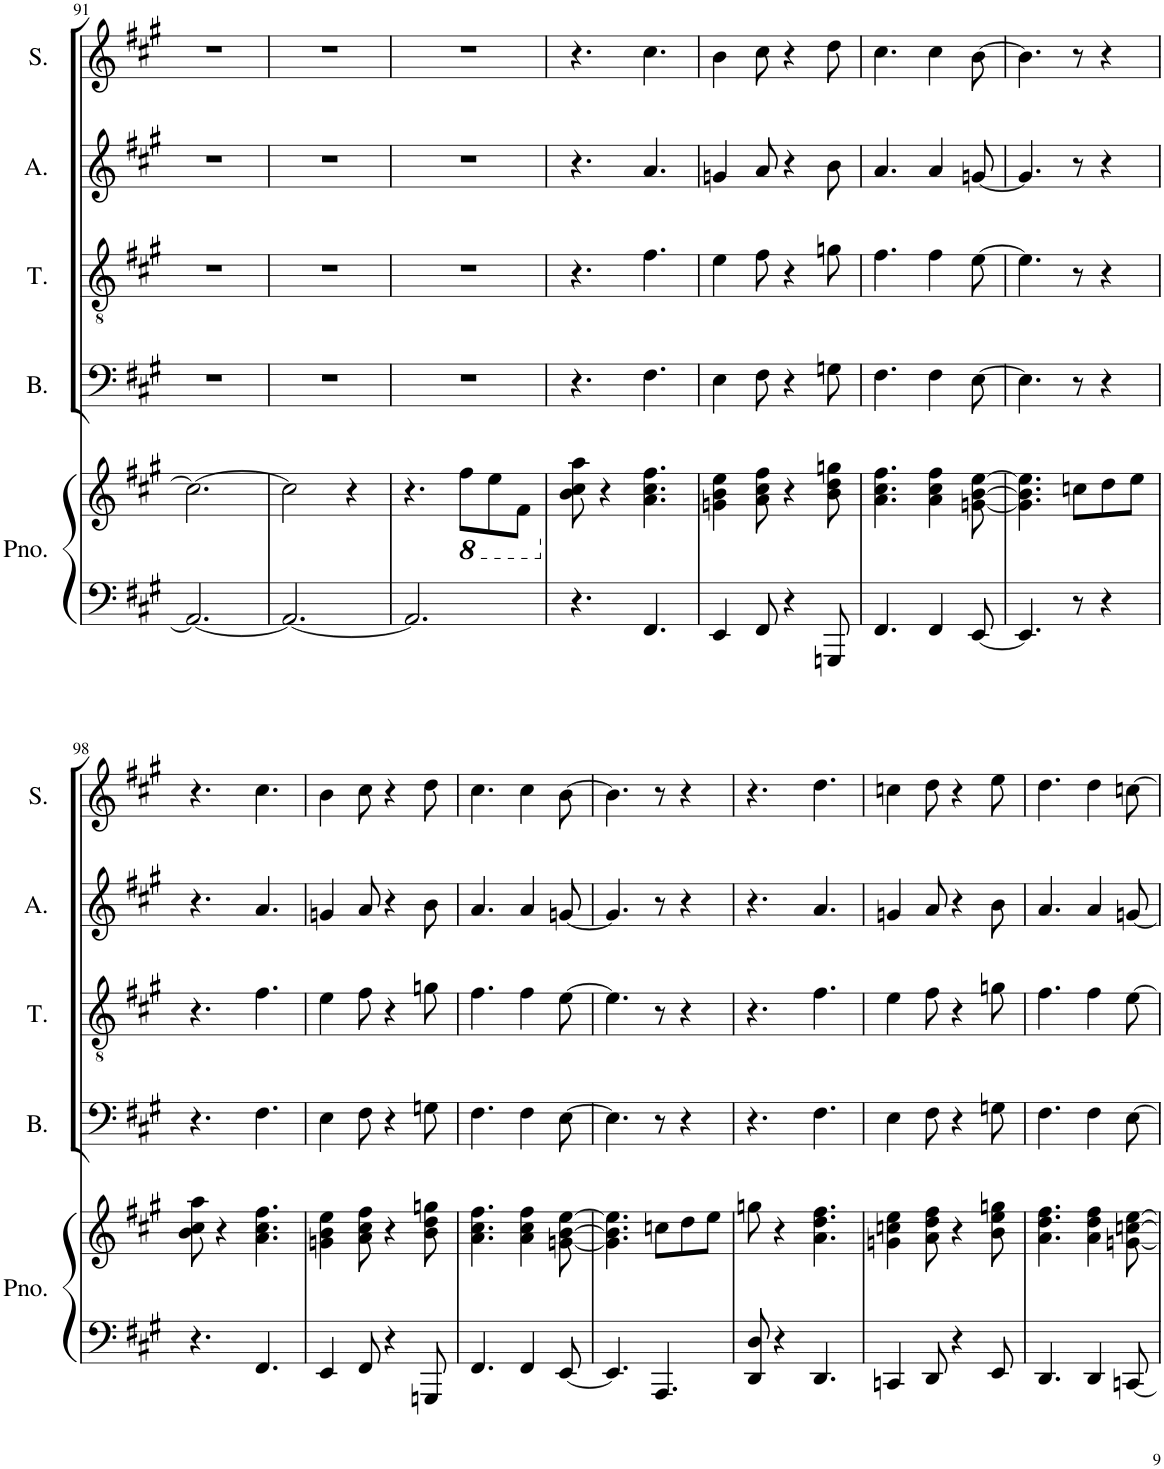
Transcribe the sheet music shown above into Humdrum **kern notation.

**kern	**kern	**kern	**kern	**kern	**kern
*part5	*part5	*part4	*part3	*part2	*part1
*staff6	*staff5	*staff4	*staff3	*staff2	*staff1
*I"Piano	*	*I"Bass	*I"Tenor	*I"Alto	*I"Soprano
*I'Pno.	*	*I'B.	*I'T.	*I'A.	*I'S.
!!LO:PB:g=z
*clefF4	*clefG2	*clefF4	*clefGv2	*clefG2	*clefG2
*k[f#c#g#]	*k[f#c#g#]	*k[f#c#g#]	*k[f#c#g#]	*k[f#c#g#]	*k[f#c#g#]
*M6/8	*M6/8	*M6/8	*M6/8	*M6/8	*M6/8
=91	=91	=91	=91	=91	=91
2.AA/_	2.cc#\_	2.r	2.r	2.r	2.r
=92	=92	=92	=92	=92	=92
2.AA/_	2cc#\]	2.r	2.r	2.r	2.r
.	4r	.	.	.	.
=93	=93	=93	=93	=93	=93
2.AA/]	4.r	2.r	2.r	2.r	2.r
*	*8ba	*	*	*	*
.	8f#\L	.	.	.	.
.	8e\	.	.	.	.
.	8F#\J	.	.	.	.
=94	=94	=94	=94	=94	=94
*	*X8ba	*	*	*	*
4.r	8b\ 8cc#\ 8aa\	4.r	4.r	4.r	4.r
.	4r	.	.	.	.
4.FF#/	4.a\ 4.cc#\ 4.ff#\	4.F#\	4.f#\	4.a/	4.cc#\
=95	=95	=95	=95	=95	=95
4EE/	4gn\ 4b\ 4ee\	4E\	4e\	4gn/	4b\
8FF#/	8a\ 8cc#\ 8ff#\	8F#\	8f#\	8a/	8cc#\
4r	4r	4r	4r	4r	4r
8GGGn/	8b\ 8dd\ 8ggn\	8Gn\	8gn\	8b\	8dd\
=96	=96	=96	=96	=96	=96
4.FF#/	4.a\ 4.cc#\ 4.ff#\	4.F#\	4.f#\	4.a/	4.cc#\
4FF#/	4a\ 4cc#\ 4ff#\	4F#\	4f#\	4a/	4cc#\
[8EE/	[8gn\ [8b\ [8ee\	[8E\	[8e\	[8gn/	[8b\
=97	=97	=97	=97	=97	=97
4.EE/]	4.g\] 4.b\] 4.ee\]	4.E\]	4.e\]	4.g/]	4.b\]
8r	8ccn\L	8r	8r	8r	8r
4r	8dd\	4r	4r	4r	4r
.	8ee\J	.	.	.	.
!!LO:LB:g=z
=98	=98	=98	=98	=98	=98
4.r	8b\ 8cc#\ 8aa\	4.r	4.r	4.r	4.r
.	4r	.	.	.	.
4.FF#/	4.a\ 4.cc#\ 4.ff#\	4.F#\	4.f#\	4.a/	4.cc#\
=99	=99	=99	=99	=99	=99
4EE/	4gn\ 4b\ 4ee\	4E\	4e\	4gn/	4b\
8FF#/	8a\ 8cc#\ 8ff#\	8F#\	8f#\	8a/	8cc#\
4r	4r	4r	4r	4r	4r
8GGGn/	8b\ 8dd\ 8ggn\	8Gn\	8gn\	8b\	8dd\
=100	=100	=100	=100	=100	=100
4.FF#/	4.a\ 4.cc#\ 4.ff#\	4.F#\	4.f#\	4.a/	4.cc#\
4FF#/	4a\ 4cc#\ 4ff#\	4F#\	4f#\	4a/	4cc#\
[8EE/	[8gn\ [8b\ [8ee\	[8E\	[8e\	[8gn/	[8b\
=101	=101	=101	=101	=101	=101
4.EE/]	4.g\] 4.b\] 4.ee\]	4.E\]	4.e\]	4.g/]	4.b\]
4.AAA/	8ccn\L	8r	8r	8r	8r
.	8dd\	4r	4r	4r	4r
.	8ee\J	.	.	.	.
=102	=102	=102	=102	=102	=102
8DD/ 8D/	8ggn\	4.r	4.r	4.r	4.r
4r	4r	.	.	.	.
4.DD/	4.a\ 4.dd\ 4.ff#\	4.F#\	4.f#\	4.a/	4.dd\
=103	=103	=103	=103	=103	=103
4CCn/	4gn\ 4ccn\ 4ee\	4E\	4e\	4gn/	4ccn\
8DD/	8a\ 8dd\ 8ff#\	8F#\	8f#\	8a/	8dd\
4r	4r	4r	4r	4r	4r
8EE/	8b\ 8ee\ 8ggn\	8Gn\	8gn\	8b\	8ee\
=104	=104	=104	=104	=104	=104
4.DD/	4.a\ 4.dd\ 4.ff#\	4.F#\	4.f#\	4.a/	4.dd\
4DD/	4a\ 4dd\ 4ff#\	4F#\	4f#\	4a/	4dd\
[8CCn/	[8gn\ [8ccn\ [8ee\	[8E\	[8e\	[8gn/	[8ccn\
=	=	=	=	=	=
*-	*-	*-	*-	*-	*-
